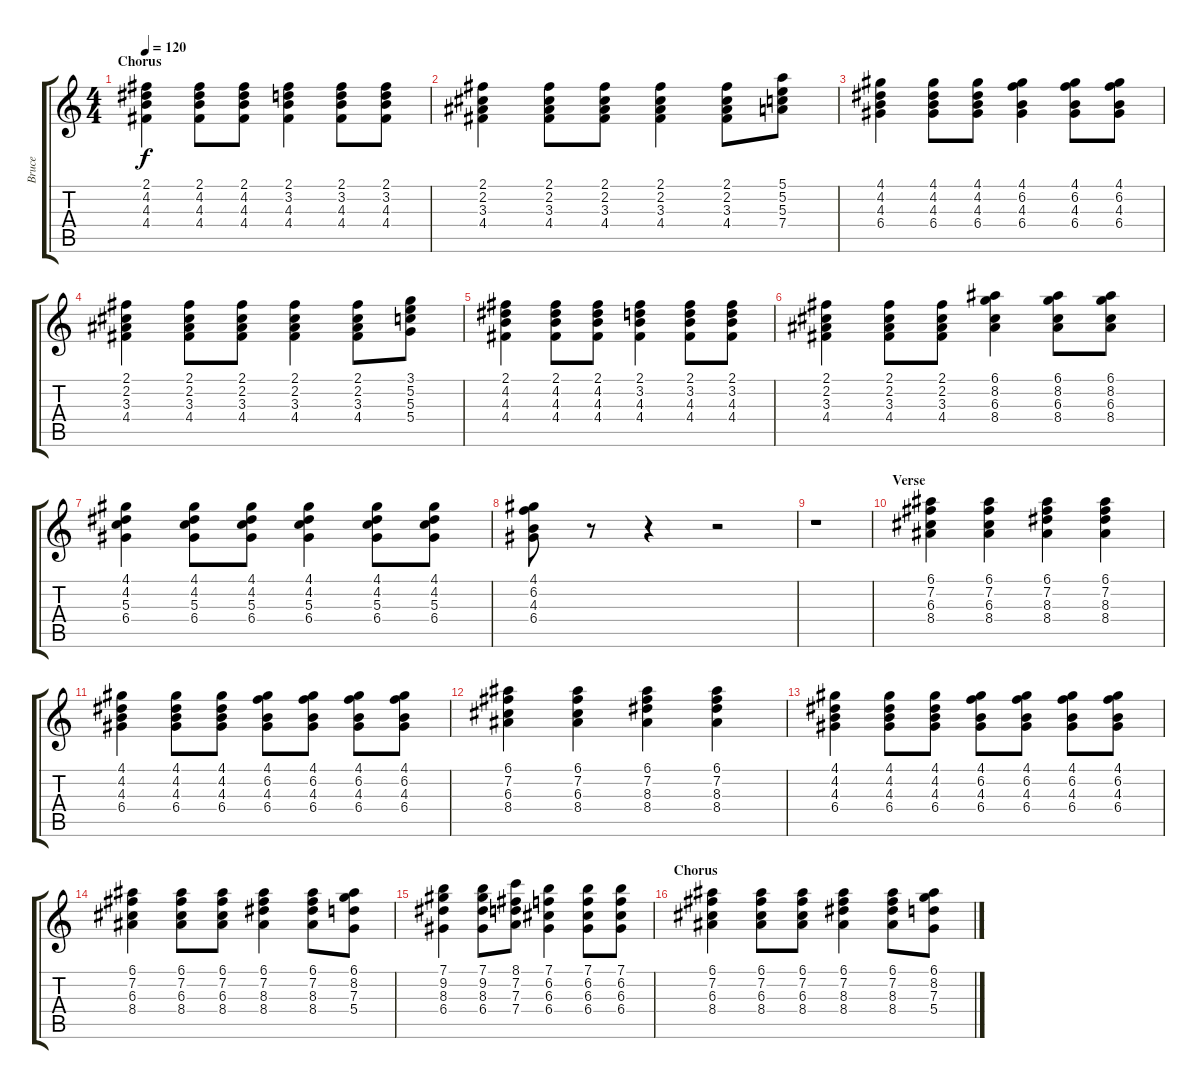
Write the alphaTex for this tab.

\track ("Bruce" "Bruce") {instrument electricguitarjazz}
\staff {score tabs}
\tuning (E4 B3 G3 D3 A2 E2) {hide}
\ts (4 4)
\section ("" "Chorus")
\tempo 120
\clef g2
\ks c
(2.1 4.2 4.3 4.4).4{dy f} (2.1 4.2 4.3 4.4).8 (2.1 4.2 4.3 4.4).8 (2.1 3.2 4.3 4.4).4 (2.1 3.2 4.3 4.4).8 (2.1 3.2 4.3 4.4).8 |
(2.1 2.2 3.3 4.4).4 (2.1 2.2 3.3 4.4).8 (2.1 2.2 3.3 4.4).8 (2.1 2.2 3.3 4.4).4 (2.1 2.2 3.3 4.4).8 (5.1 5.2 5.3 7.4).8 |
(4.1 4.2 4.3 6.4).4 (4.1 4.2 4.3 6.4).8 (4.1 4.2 4.3 6.4).8 (4.1 6.2 4.3 6.4).4 (4.1 6.2 4.3 6.4).8 (4.1 6.2 4.3 6.4).8 |
(2.1 2.2 3.3 4.4).4 (2.1 2.2 3.3 4.4).8 (2.1 2.2 3.3 4.4).8 (2.1 2.2 3.3 4.4).4 (2.1 2.2 3.3 4.4).8 (3.1 5.2 5.3 5.4).8 |
(2.1 4.2 4.3 4.4).4 (2.1 4.2 4.3 4.4).8 (2.1 4.2 4.3 4.4).8 (2.1 3.2 4.3 4.4).4 (2.1 3.2 4.3 4.4).8 (2.1 3.2 4.3 4.4).8 |
(2.1 2.2 3.3 4.4).4 (2.1 2.2 3.3 4.4).8 (2.1 2.2 3.3 4.4).8 (6.1 8.2 6.3 8.4).4 (6.1 8.2 6.3 8.4).8 (6.1 8.2 6.3 8.4).8 |
(4.1 4.2 5.3 6.4).4 (4.1 4.2 5.3 6.4).8 (4.1 4.2 5.3 6.4).8 (4.1 4.2 5.3 6.4).4 (4.1 4.2 5.3 6.4).8 (4.1 4.2 5.3 6.4).8 |
(4.1 6.2 4.3 6.4).8 r.8 r.4 r.2 |
r.1 |
\section ("" "Verse")
(6.1 7.2 6.3 8.4).4 (6.1 7.2 6.3 8.4).4 (6.1 7.2 8.3 8.4).4 (6.1 7.2 8.3 8.4).4 |
(4.1 4.2 4.3 6.4).4 (4.1 4.2 4.3 6.4).8 (4.1 4.2 4.3 6.4).8 (4.1 6.2 4.3 6.4).8 (4.1 6.2 4.3 6.4).8 (4.1 6.2 4.3 6.4).8 (4.1 6.2 4.3 6.4).8 |
(6.1 7.2 6.3 8.4).4 (6.1 7.2 6.3 8.4).4 (6.1 7.2 8.3 8.4).4 (6.1 7.2 8.3 8.4).4 |
(4.1 4.2 4.3 6.4).4 (4.1 4.2 4.3 6.4).8 (4.1 4.2 4.3 6.4).8 (4.1 6.2 4.3 6.4).8 (4.1 6.2 4.3 6.4).8 (4.1 6.2 4.3 6.4).8 (4.1 6.2 4.3 6.4).8 |
(6.1 7.2 6.3 8.4).4 (6.1 7.2 6.3 8.4).8 (6.1 7.2 6.3 8.4).8 (6.1 7.2 8.3 8.4).4 (6.1 7.2 8.3 8.4).8 (6.1 8.2 7.3 5.4).8 |
(7.1 9.2 8.3 6.4).4 (7.1 9.2 8.3 6.4).8 (8.1 7.2 7.3 7.4).8 (7.1 6.2 6.3 6.4).4 (7.1 6.2 6.3 6.4).8 (7.1 6.2 6.3 6.4).8 |
\section ("" "Chorus")
(6.1 7.2 6.3 8.4).4 (6.1 7.2 6.3 8.4).8 (6.1 7.2 6.3 8.4).8 (6.1 7.2 8.3 8.4).4 (6.1 7.2 8.3 8.4).8 (6.1 8.2 7.3 5.4).8
